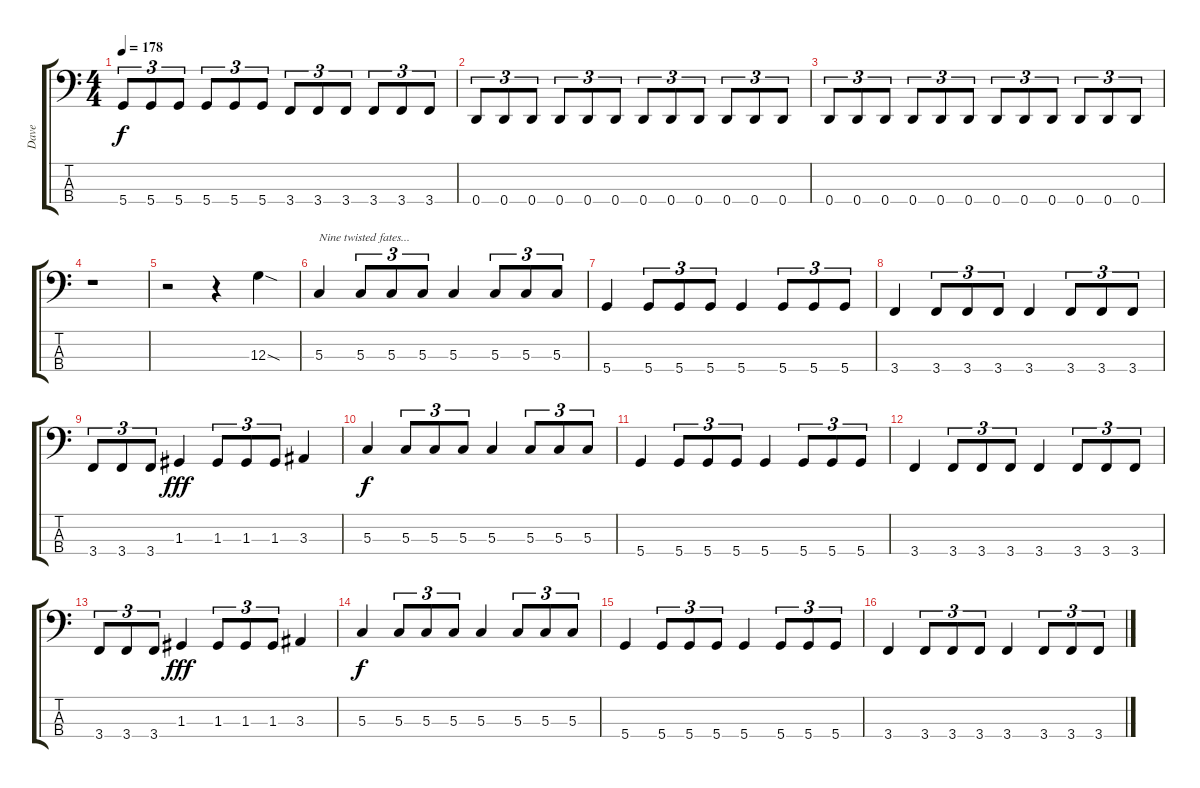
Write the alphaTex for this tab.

\track ("Dave" "Dave") {instrument electricbasspick}
\staff {score tabs}
\tuning (F2 C2 G1 D1) {hide}
\ts (4 4)
\tempo 178
\clef f4
\ks c
5.4.8{tu (3 2) dy f} 5.4.8{tu (3 2)} 5.4.8{tu (3 2)} 5.4.8{tu (3 2)} 5.4.8{tu (3 2)} 5.4.8{tu (3 2)} 3.4.8{tu (3 2)} 3.4.8{tu (3 2)} 3.4.8{tu (3 2)} 3.4.8{tu (3 2)} 3.4.8{tu (3 2)} 3.4.8{tu (3 2)} |
0.4.8{tu (3 2)} 0.4.8{tu (3 2)} 0.4.8{tu (3 2)} 0.4.8{tu (3 2)} 0.4.8{tu (3 2)} 0.4.8{tu (3 2)} 0.4.8{tu (3 2)} 0.4.8{tu (3 2)} 0.4.8{tu (3 2)} 0.4.8{tu (3 2)} 0.4.8{tu (3 2)} 0.4.8{tu (3 2)} |
0.4.8{tu (3 2)} 0.4.8{tu (3 2)} 0.4.8{tu (3 2)} 0.4.8{tu (3 2)} 0.4.8{tu (3 2)} 0.4.8{tu (3 2)} 0.4.8{tu (3 2)} 0.4.8{tu (3 2)} 0.4.8{tu (3 2)} 0.4.8{tu (3 2)} 0.4.8{tu (3 2)} 0.4.8{tu (3 2)} |
r.1 |
r.2 r.4 12.3{sod}.4 |
5.3.4{txt "Nine twisted fates..."} 5.3.8{tu (3 2)} 5.3.8{tu (3 2)} 5.3.8{tu (3 2)} 5.3.4 5.3.8{tu (3 2)} 5.3.8{tu (3 2)} 5.3.8{tu (3 2)} |
5.4.4 5.4.8{tu (3 2)} 5.4.8{tu (3 2)} 5.4.8{tu (3 2)} 5.4.4 5.4.8{tu (3 2)} 5.4.8{tu (3 2)} 5.4.8{tu (3 2)} |
3.4.4 3.4.8{tu (3 2)} 3.4.8{tu (3 2)} 3.4.8{tu (3 2)} 3.4.4 3.4.8{tu (3 2)} 3.4.8{tu (3 2)} 3.4.8{tu (3 2)} |
3.4.8{tu (3 2)} 3.4.8{tu (3 2)} 3.4.8{tu (3 2)} 1.3.4{dy fff} 1.3.8{tu (3 2)} 1.3.8{tu (3 2)} 1.3.8{tu (3 2)} 3.3.4 |
5.3.4{dy f} 5.3.8{tu (3 2)} 5.3.8{tu (3 2)} 5.3.8{tu (3 2)} 5.3.4 5.3.8{tu (3 2)} 5.3.8{tu (3 2)} 5.3.8{tu (3 2)} |
5.4.4 5.4.8{tu (3 2)} 5.4.8{tu (3 2)} 5.4.8{tu (3 2)} 5.4.4 5.4.8{tu (3 2)} 5.4.8{tu (3 2)} 5.4.8{tu (3 2)} |
3.4.4 3.4.8{tu (3 2)} 3.4.8{tu (3 2)} 3.4.8{tu (3 2)} 3.4.4 3.4.8{tu (3 2)} 3.4.8{tu (3 2)} 3.4.8{tu (3 2)} |
3.4.8{tu (3 2)} 3.4.8{tu (3 2)} 3.4.8{tu (3 2)} 1.3.4{dy fff} 1.3.8{tu (3 2)} 1.3.8{tu (3 2)} 1.3.8{tu (3 2)} 3.3.4 |
5.3.4{dy f} 5.3.8{tu (3 2)} 5.3.8{tu (3 2)} 5.3.8{tu (3 2)} 5.3.4 5.3.8{tu (3 2)} 5.3.8{tu (3 2)} 5.3.8{tu (3 2)} |
5.4.4 5.4.8{tu (3 2)} 5.4.8{tu (3 2)} 5.4.8{tu (3 2)} 5.4.4 5.4.8{tu (3 2)} 5.4.8{tu (3 2)} 5.4.8{tu (3 2)} |
3.4.4 3.4.8{tu (3 2)} 3.4.8{tu (3 2)} 3.4.8{tu (3 2)} 3.4.4 3.4.8{tu (3 2)} 3.4.8{tu (3 2)} 3.4.8{tu (3 2)}
